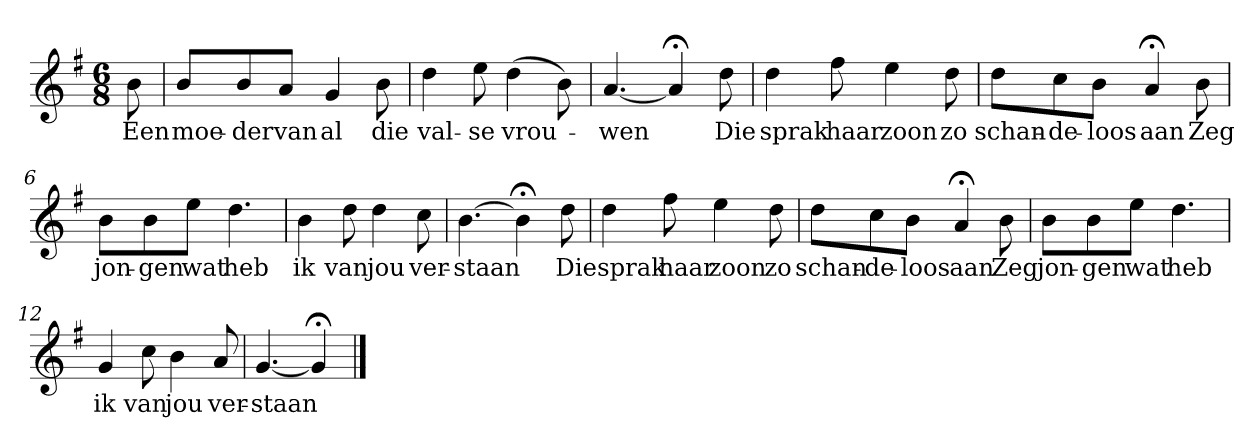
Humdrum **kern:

**kern	**text
*part1	*part1
*staff1	*staff1
*k[f#]	*
*G:	*
*M6/8	*
*MM120	*
=	=
8b	Een
=1	=1
8bL	moe-
8b	-der
8aJ	van
4g	al
8b	die
=2	=2
4dd	val-
8ee	-se
(4dd	vrou-
8b)	.
=3	=3
[4.a	-wen
4a;<]	.
8dd	Die
=4	=4
4dd	sprak
8ff#	haar
4ee	zoon
8dd	zo
=5	=5
8ddL	schan-
8cc	-de-
8bJ	-loos
4a;<	aan
8b	Zeg
=6	=6
8bL	jon-
8b	-gen
8eeJ	wat
4.dd	heb
=7	=7
4b	ik
8dd	van
4dd	jou
8cc	ver-
=8	=8
[4.b	-staan
4b;<]	.
8dd	Die
=9	=9
4dd	sprak
8ff#	haar
4ee	zoon
8dd	zo
=10	=10
8ddL	schan-
8cc	-de-
8bJ	-loos
4a;<	aan
8b	Zeg
=11	=11
8bL	jon-
8b	-gen
8eeJ	wat
4.dd	heb
=12	=12
4g	ik
8cc	van
4b	jou
8a	ver-
=13	=13
[4.g	-staan
4g;<]	.
==	==
*-	*-
